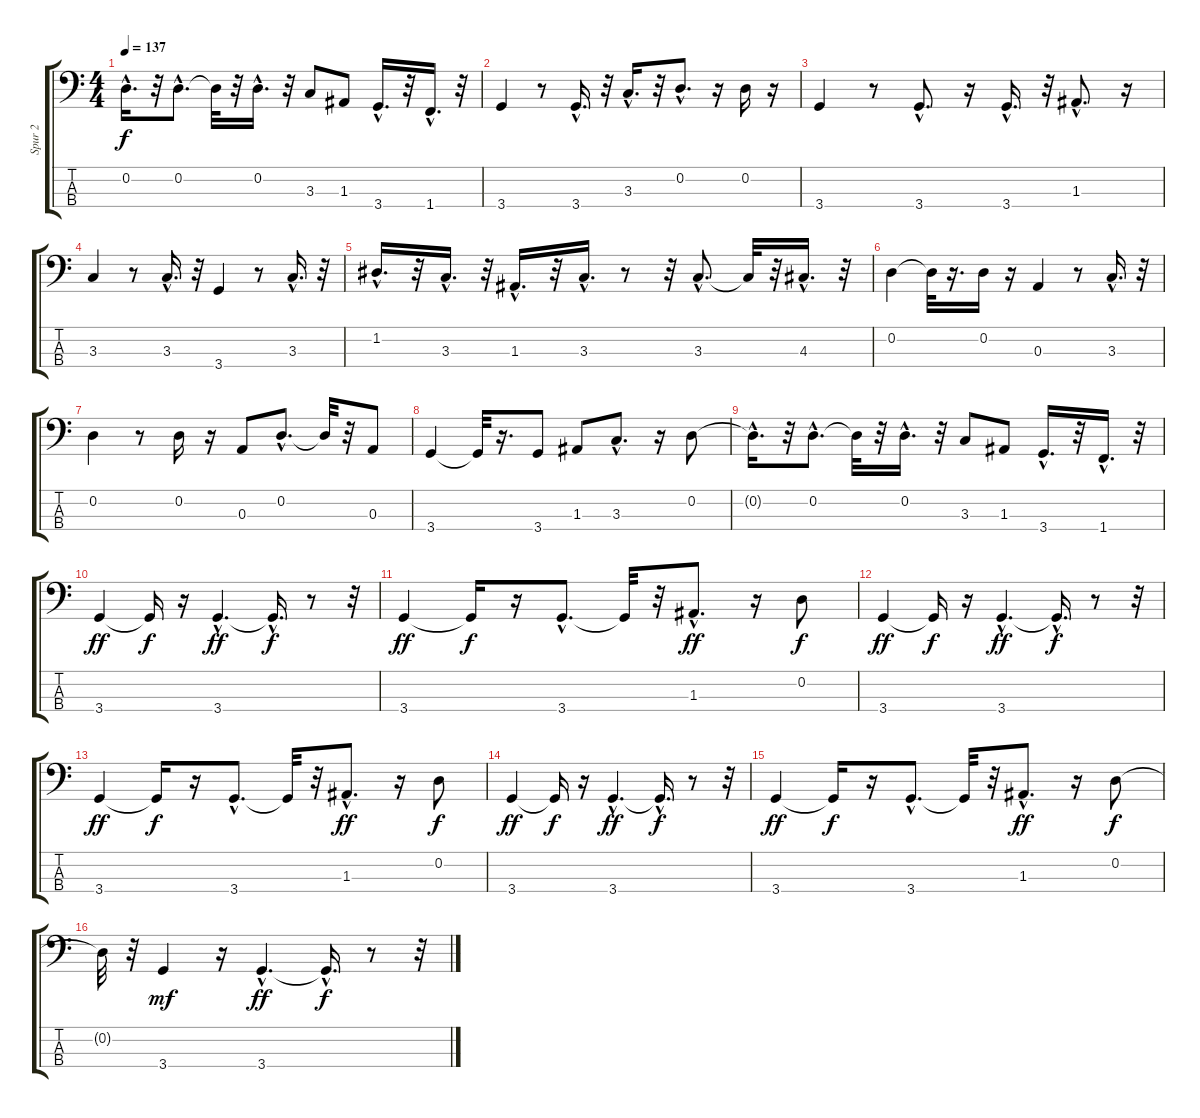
\track ("Spur 2" "Spur 2") {instrument slapbass1}
\staff {score tabs}
\tuning (G2 D2 A1 E1) {hide}
\ts (4 4)
\tempo 137
\clef f4
\ks c
0.2{hac t}.16{d dy f} r.32 0.2{hac}.8{d} 0.2{t}.32 r.32 0.2{hac}.16{d} r.32 3.3.8 1.3.8 3.4{hac}.16{d} r.32 1.4{hac}.16{d} r.32 |
3.4.4 r.8 3.4{hac}.16{d} r.32 3.3{hac}.16{d} r.32 0.2{hac}.8{d} r.16 0.2.16 r.16 |
3.4.4 r.8 3.4{hac}.8{d} r.16 3.4{hac}.16{d} r.32 1.3{hac}.8{d} r.16 |
3.3.4 r.8 3.3{hac}.16{d} r.32 3.4.4 r.8 3.3{hac}.16{d} r.32 |
1.2{hac}.16{d} r.32 3.3{hac}.16{d} r.32 1.3{hac}.16{d} r.32 3.3{hac}.16{d} r.8 r.32 3.3{hac}.8{d} 3.3{t}.32 r.32 4.3{hac}.16{d} r.32 |
0.2.4 0.2{t}.32 r.16{d} 0.2.16 r.16 0.3.4 r.8 3.3{hac}.16{d} r.32 |
0.2.4 r.8 0.2.16 r.16 0.3.8 0.2{hac}.8{d} 0.2{t}.32 r.32 0.3.8 |
3.4.4 3.4{t}.32 r.16{d} 3.4.8 1.3.8 3.3{hac}.8{d} r.16 0.2.8 |
0.2{hac t}.16{d} r.32 0.2{hac}.8{d} 0.2{t}.32 r.32 0.2{hac}.16{d} r.32 3.3.8 1.3.8 3.4{hac}.16{d} r.32 1.4{hac}.16{d} r.32 |
3.4.4{dy ff} 3.4{t}.16{dy f} r.16 3.4{hac}.4{d dy ff} 3.4{hac t}.16{d dy f} r.8 r.32 |
3.4.4{dy ff} 3.4{t}.16{dy f} r.16 3.4{hac}.8{d} 3.4{t}.32 r.32 1.3{hac}.8{d dy ff} r.16 0.2.8{dy f} |
3.4.4{dy ff} 3.4{t}.16{dy f} r.16 3.4{hac}.4{d dy ff} 3.4{hac t}.16{d dy f} r.8 r.32 |
3.4.4{dy ff} 3.4{t}.16{dy f} r.16 3.4{hac}.8{d} 3.4{t}.32 r.32 1.3{hac}.8{d dy ff} r.16 0.2.8{dy f} |
3.4.4{dy ff} 3.4{t}.16{dy f} r.16 3.4{hac}.4{d dy ff} 3.4{hac t}.16{d dy f} r.8 r.32 |
3.4.4{dy ff} 3.4{t}.16{dy f} r.16 3.4{hac}.8{d} 3.4{t}.32 r.32 1.3{hac}.8{d dy ff} r.16 0.2.8{dy f} |
0.2{t}.32 r.32 3.4.4{dy mf} r.16 3.4{hac}.4{d dy ff} 3.4{hac t}.16{d dy f} r.8 r.32
